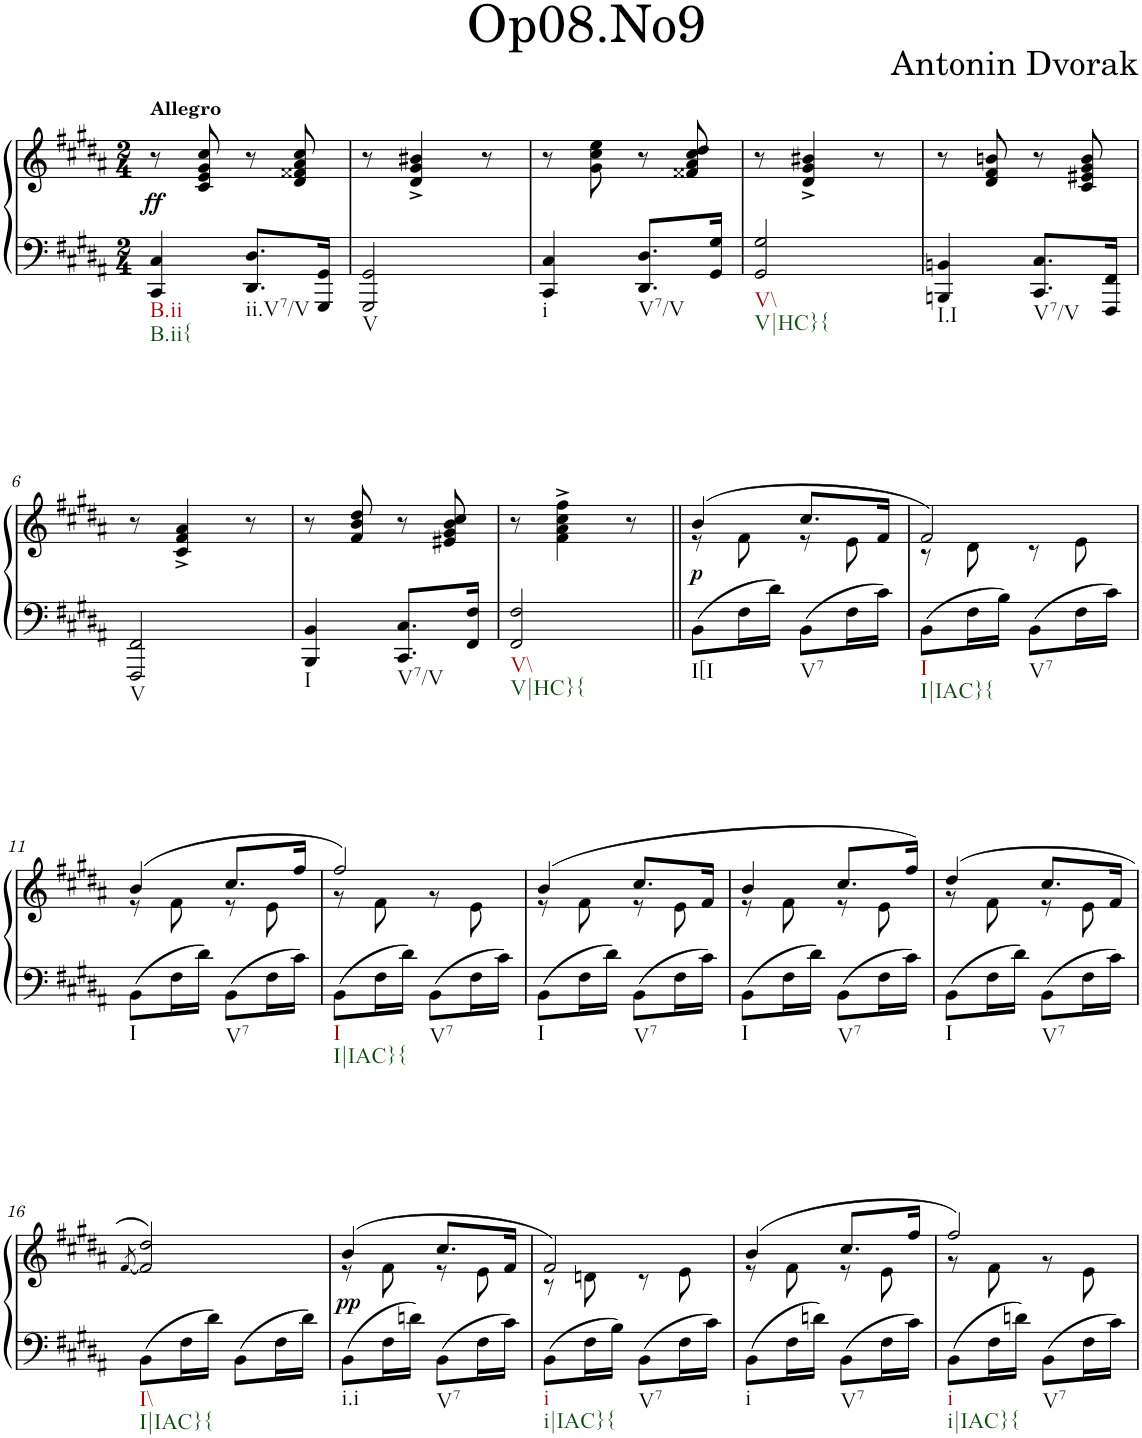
**kern	**kern	**dynam
*part1	*part1	*part1
*staff2	*staff1	*staff1/2
*I"Piano	*	*
*I'Pno.	*	*
*clefF4	*clefG2	*
*k[f#c#g#d#a#]	*k[f#c#g#d#a#]	*
*M2/4	*M2/4	*
=1	=1	=1
!	!LO:TX:a:B:t=Allegro	!
!LO:TX:b:t=B.ii	!	!
!LO:TX:b:t=B.ii{	!	!
!	!	!LO:DY:b
4CC#/ 4C#/	8r	ff
.	8c#/ 8e/ 8g#/ 8cc#/	.
!LO:TX:b:t=ii.V7/V	!	!
8.DD#/ 8.D#/L	8r	.
.	8d#/ 8f##X/ 8a#/ 8cc#/	.
16GGG#/ 16GG#/Jk	.	.
=2	=2	=2
!LO:TX:b:t=V	!	!
2GGG#/ 2GG#/	8r	.
.	4d#/^ 4g#/^ 4b#X/^	.
.	8r	.
=3	=3	=3
!LO:TX:b:t=i	!	!
4CC#/ 4C#/	8r	.
.	8g#\ 8cc#\ 8ee\	.
!LO:TX:b:t=V7/V	!	!
8.DD#/ 8.D#/L	8r	.
.	8f##X/ 8a#/ 8cc#/ 8dd#/	.
16GG#/ 16G#/Jk	.	.
=4	=4	=4
!LO:TX:b:t=V\\	!	!
!LO:TX:b:t=V|HC}{	!	!
2GG#/ 2G#/	8r	.
.	4d#/^ 4g#/^ 4b#X/^	.
.	8r	.
=5	=5	=5
!LO:TX:b:t=I.I	!	!
4BBBn/ 4BBn/	8r	.
.	8d#/ 8f#/ 8bn/	.
!LO:TX:b:t=V7/V	!	!
8.CC#/ 8.C#/L	8r	.
.	8c#/ 8e#X/ 8g#/ 8b/	.
16FFF#/ 16FF#/Jk	.	.
!!LO:LB:g=z
=6	=6	=6
!LO:TX:b:t=V	!	!
2FFF#/ 2FF#/	8r	.
.	4c#/^ 4f#/^ 4a#/^	.
.	8r	.
=7	=7	=7
!LO:TX:b:t=I	!	!
4BBB/ 4BB/	8r	.
.	8f#/ 8b/ 8dd#/	.
!LO:TX:b:t=V7/V	!	!
8.CC#/ 8.C#/L	8r	.
.	8e#X/ 8g#/ 8b/ 8cc#/	.
16FF#/ 16F#/Jk	.	.
=8	=8	=8
!LO:TX:b:t=V\\	!	!
!LO:TX:b:t=V|HC}{	!	!
2FF#/ 2F#/	8r	.
.	4f#\^ 4a#\^ 4cc#\^ 4ff#\^	.
.	8r	.
=9||	=9||	=9||
*	*^	*
!LO:TX:b:t=I[I	!	!	!
!	!	!	!LO:DY:b
8BB\L	(4b/	8r	p
16F#\L	.	8f#\	.
16d#\JJ	.	.	.
!LO:TX:b:t=V7	!	!	!
8BB\L	8.cc#/L	8r	.
16F#\L	.	8e\	.
16c#\JJ	16f#/Jk	.	.
=10	=10	=10	=10
!LO:TX:b:t=I	!	!	!
!LO:TX:b:t=I|IAC}{	!	!	!
8BB\L	2f#/)	8r	.
16F#\L	.	8d#\	.
16B\JJ	.	.	.
!LO:TX:b:t=V7	!	!	!
8BB\L	.	8r	.
16F#\L	.	8e\	.
16c#\JJ	.	.	.
!!LO:LB:g=z	!!
=11	=11	=11	=11
!LO:TX:b:t=I	!	!	!
8BB\L	(4b/	8r	.
16F#\L	.	8f#\	.
16d#\JJ	.	.	.
!LO:TX:b:t=V7	!	!	!
8BB\L	8.cc#/L	8r	.
16F#\L	.	8e\	.
16c#\JJ	16ff#/Jk	.	.
=12	=12	=12	=12
!LO:TX:b:t=I	!	!	!
!LO:TX:b:t=I|IAC}{	!	!	!
8BB\L	2ff#/)	8r	.
16F#\L	.	8f#\	.
16d#\JJ	.	.	.
!LO:TX:b:t=V7	!	!	!
8BB\L	.	8r	.
16F#\L	.	8e\	.
16c#\JJ	.	.	.
=13	=13	=13	=13
!LO:TX:b:t=I	!	!	!
8BB\L	(4b/	8r	.
16F#\L	.	8f#\	.
16d#\JJ	.	.	.
!LO:TX:b:t=V7	!	!	!
8BB\L	8.cc#/L	8r	.
16F#\L	.	8e\	.
16c#\JJ	16f#/Jk	.	.
=14	=14	=14	=14
!LO:TX:b:t=I	!	!	!
8BB\L	4b/	8r	.
16F#\L	.	8f#\	.
16d#\JJ	.	.	.
!LO:TX:b:t=V7	!	!	!
8BB\L	8.cc#/L	8r	.
16F#\L	.	8e\	.
16c#\JJ	16ff#/Jk)	.	.
=15	=15	=15	=15
!LO:TX:b:t=I	!	!	!
8BB\L	(4dd#/	8r	.
16F#\L	.	8f#\	.
16d#\JJ	.	.	.
!LO:TX:b:t=V7	!	!	!
8BB\L	8.cc#/L	8r	.
16F#\L	.	8e\	.
16c#\JJ	16f#/Jk	.	.
*	*v	*v	*
!!LO:LB:g=z
=16	=16	=16
.	[8qf#/	.
!LO:TX:b:t=I\\	!	!
!LO:TX:b:t=I|IAC}{	!	!
8BB\L	2f#/] 2dd#/)	.
16F#\L	.	.
16d#\JJ	.	.
8BB\L	.	.
16F#\L	.	.
16d#\JJ	.	.
=17	=17	=17
*	*^	*
!LO:TX:b:t=i.i	!	!	!
!	!	!	!LO:DY:b
8BB\L	(4b/	8r	pp
16F#\L	.	8f#\	.
16dn\JJ	.	.	.
!LO:TX:b:t=V7	!	!	!
8BB\L	8.cc#/L	8r	.
16F#\L	.	8e\	.
16c#\JJ	16f#/Jk	.	.
=18	=18	=18	=18
!LO:TX:b:t=i	!	!	!
!LO:TX:b:t=i|IAC}{	!	!	!
8BB\L	2f#/)	8r	.
16F#\L	.	8dn\	.
16B\JJ	.	.	.
!LO:TX:b:t=V7	!	!	!
8BB\L	.	8r	.
16F#\L	.	8e\	.
16c#\JJ	.	.	.
=19	=19	=19	=19
!LO:TX:b:t=i	!	!	!
8BB\L	(4b/	8r	.
16F#\L	.	8f#\	.
16dn\JJ	.	.	.
!LO:TX:b:t=V7	!	!	!
8BB\L	8.cc#/L	8r	.
16F#\L	.	8e\	.
16c#\JJ	16ff#/Jk	.	.
=20	=20	=20	=20
!LO:TX:b:t=i	!	!	!
!LO:TX:b:t=i|IAC}{	!	!	!
8BB\L	2ff#/)	8r	.
16F#\L	.	8f#\	.
16dn\JJ	.	.	.
!LO:TX:b:t=V7	!	!	!
8BB\L	.	8r	.
16F#\L	.	8e\	.
16c#\JJ	.	.	.
*	*v	*v	*
=	=	=
*-	*-	*-
